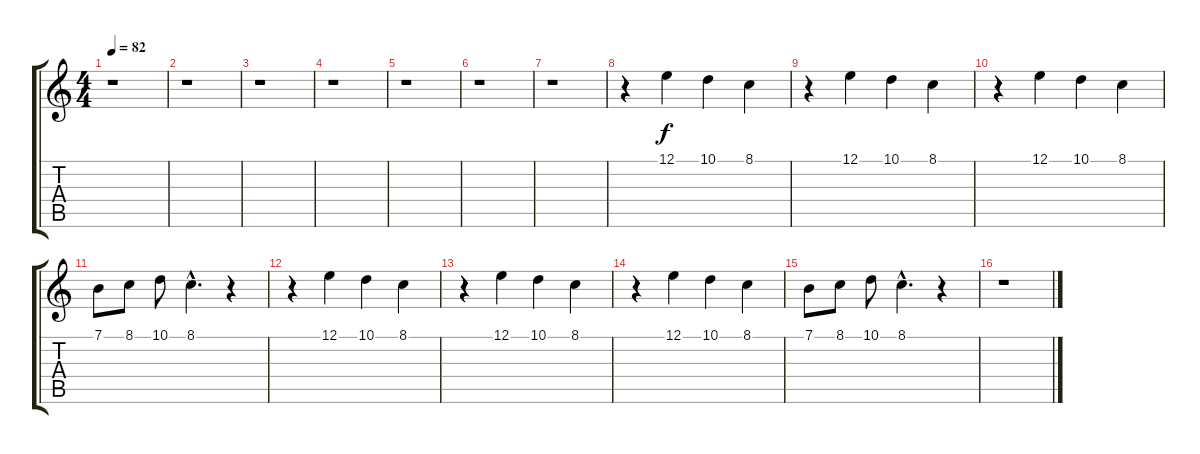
\track "" {instrument orchestralharp}
\staff {score tabs}
\tuning (E4 B3 G3 D3 A2 E2) {hide}
\ts (4 4)
\tempo 82
\clef g2
\ks c
r.1{dy f} |
r.1 |
r.1 |
r.1 |
r.1 |
r.1 |
r.1 |
r.4 12.1.4 10.1.4 8.1.4 |
r.4 12.1.4 10.1.4 8.1.4 |
r.4 12.1.4 10.1.4 8.1.4 |
7.1.8 8.1.8 10.1.8 8.1{hac}.4{d} r.4 |
r.4 12.1.4 10.1.4 8.1.4 |
r.4 12.1.4 10.1.4 8.1.4 |
r.4 12.1.4 10.1.4 8.1.4 |
7.1.8 8.1.8 10.1.8 8.1{hac}.4{d} r.4 |
r.1
